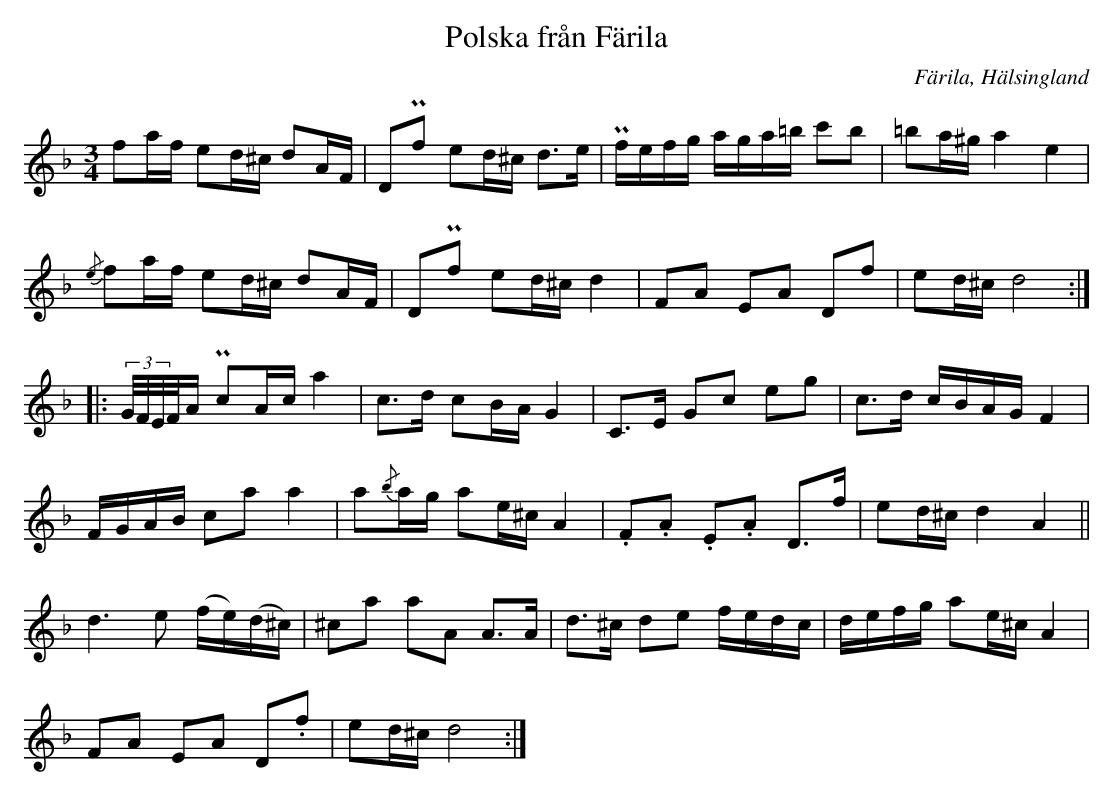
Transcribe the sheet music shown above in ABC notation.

X:1
T: Polska från Färila
O: Färila, Hälsingland
M: 3/4
L: 1/16
K: Dm
f2af e2d^c d2AF | D2Pf2 e2d^c d2>e2 | Pfefg aga=b c'2b2 | =b2a^g a4 e4 |
{/e}f2af e2d^c d2AF | D2Pf2 e2d^c d4 | F2A2 E2A2 D2f2 | e2d^c d8 ::
(3G/F/E/F/A Pc2Ac a4 | c2>d2 c2BA G4 | C2>E2 G2c2 e2g2 | c2>d2 cBAG F4 |
FGAB c2a2 a4 | a2{/b}ag a2e^c A4 | .F2.A2 .E2.A2 D2>f2 | e2d^c d4 A4 ||
d6e2 (fe)(d^c) | ^c2a2 a2A2 A2>A2 | d2>^c2 d2e2 fedc | defg a2e^c A4 |
F2A2 E2A2 D2.f2 | e2d^c d8 :|
